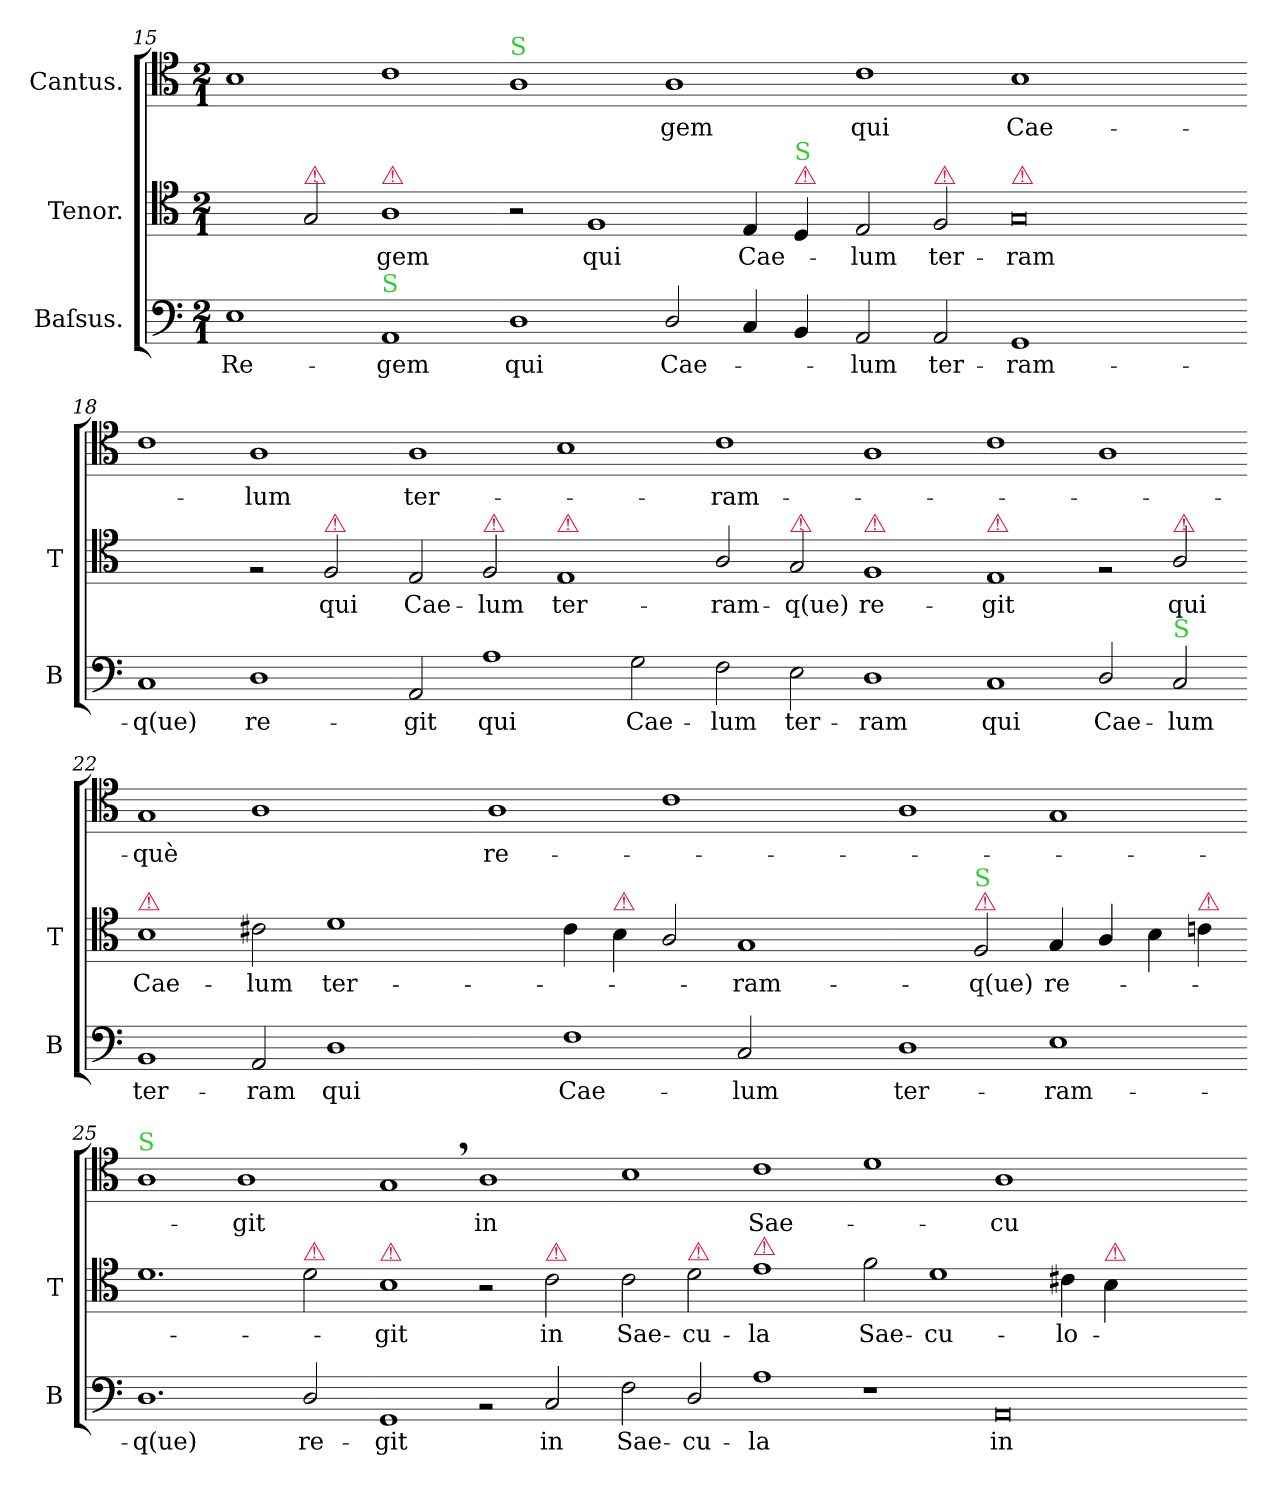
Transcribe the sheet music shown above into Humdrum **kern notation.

**kern	**text	**kern	**text	**kern	**text
*part3	*part3	*part2	*part2	*part1	*part1
*staff3	*staff3	*staff2	*staff2	*staff1	*staff1
*I"Baſsus.	*	*I"Tenor.	*	*I"Cantus.	*
*I'B	*	*I'T	*	*	*
*clefF4	*	*clefC4	*	*clefC4	*
*k[]	*	*k[]	*	*k[]	*
*M2/1	*	*M2/1	*	*M2/1	*
=15	=15	=15	=15	=15	=15
1E	Re-	2ryy	.	1B	.
!	!	!LO:TX:a:color=crimson:t=⚠	!	!	!
.	.	2G/	.	.	.
!	!	!LO:TX:a:color=crimson:t=⚠	!	!	!
!LO:TX:a:color=limegreen:t=S	!	!	!	!	!
1AA	-gem	1A	-gem	1c	.
=16-	=16-	=16-	=16-	=16-	=16-
!	!	!	!	!LO:TX:a:color=limegreen:t=S	!
1D	qui	2r	.	1A	.
.	.	1F	qui	.	.
2D/	Cae-	.	.	1A	-gem
4C/	.	4E/	Cae-	.	.
!	!	!LO:TX:a:color=crimson:t=⚠	!	!	!
!	!	!LO:TX:a:color=limegreen:t=S	!	!	!
4BB/	.	4D/	.	.	.
=17-	=17-	=17-	=17-	=17-	=17-
2AA/	lum	2E/	-lum	1c	qui
!	!	!LO:TX:a:color=crimson:t=⚠	!	!	!
2AA/	ter-	2F/	ter-	.	.
!	!	!LO:TX:a:color=crimson:t=⚠	!	!	!
1GG	-ram-	0G	-ram	1B	Cae-
1ryy	.	.	.	1ryy	.
=18-	=18-	=18-	=18-	=18-	=18-
1C	-q(ue)	1ryy	.	1c	.
1D	re-	2rF	.	1A	-lum
!	!	!LO:TX:a:color=crimson:t=⚠	!	!	!
.	.	2F/	qui	.	.
=19-	=19-	=19-	=19-	=19-	=19-
2AA/	-git	2E/	Cae-	1A	ter-
!	!	!LO:TX:a:color=crimson:t=⚠	!	!	!
1A	qui	2F/	-lum	.	.
!	!	!LO:TX:a:color=crimson:t=⚠	!	!	!
.	.	1E	ter-	1B	.
2G\	Cae-	.	.	.	.
=20-	=20-	=20-	=20-	=20-	=20-
2F\	-lum	2A/	-ram-	1c	-ram-
!	!	!LO:TX:a:color=crimson:t=⚠	!	!	!
2E\	ter-	2G/	-q(ue)	.	.
!	!	!LO:TX:a:color=crimson:t=⚠	!	!	!
1D	-ram	1F	re-	1A	.
=21-	=21-	=21-	=21-	=21-	=21-
!	!	!LO:TX:a:color=crimson:t=⚠	!	!	!
1C	qui	1E	-git	1c	.
2D/	Cae-	2rF	.	1A	.
!	!	!LO:TX:a:color=crimson:t=⚠	!	!	!
!LO:TX:a:color=limegreen:t=S	!	!	!	!	!
2C/	-lum	2A/	qui	.	.
=22-	=22-	=22-	=22-	=22-	=22-
!	!	!LO:TX:a:color=crimson:t=⚠	!	!	!
1BB	ter-	1B	Cae-	1G	-què
2AA/	-ram	2c#X\	-lum	1A	.
1D\	qui	1d\	ter-	.	.
.	.	.	.	2ryy	.
=23-	=23-	=23-	=23-	=23-	=23-
2ryy	.	2ryy	.	1A	re-
1F	Cae-	4c#\	.	.	.
!	!	!LO:TX:a:color=crimson:t=⚠	!	!	!
.	.	4B\	.	.	.
.	.	2A/	.	1c	.
2C/	-lum	1G/	-ram-	.	.
2ryy	.	.	.	2ryy	.
=24-	=24-	=24-	=24-	=24-	=24-
1D	ter-	2ryy	.	1A	.
!	!	!LO:TX:a:color=crimson:t=⚠	!	!	!
!	!	!LO:TX:a:color=limegreen:t=S	!	!	!
.	.	2F/	-q(ue)	.	.
1E	-ram-	4G/	re-	1G	.
.	.	4A/	.	.	.
.	.	4B\	.	.	.
!	!	!LO:TX:a:color=crimson:t=⚠	!	!	!
.	.	4cn\	.	.	.
=25-	=25-	=25-	=25-	=25-	=25-
!	!	!	!	!LO:TX:a:color=limegreen:t=S	!
1.D	-q(ue)	1.d	.	1A	.
.	.	.	.	1A	-git
!	!	!LO:TX:a:color=crimson:t=⚠	!	!	!
2D/	re-	2d\	.	.	.
=26-	=26-	=26-	=26-	=26-	=26-
!	!	!LO:TX:a:color=crimson:t=⚠	!	!	!
1GG	-git	1B	-git	1G,<	.
2rBB	.	2r	.	1A	in
!	!	!LO:TX:a:color=crimson:t=⚠	!	!	!
2C/	in	2c\	in	.	.
=27-	=27-	=27-	=27-	=27-	=27-
2F\	Sae-	2c\	Sae-	1B	.
!	!	!LO:TX:a:color=crimson:t=⚠	!	!	!
2D/	-cu-	2d\	-cu-	.	.
!	!	!LO:TX:a:color=crimson:t=⚠	!	!	!
1A	-la	1e	-la	1c	Sae-
=28-	=28-	=28-	=28-	=28-	=28-
1r	.	2f\	Sae-	1d	.
.	.	1d	-cu-	.	.
!	!LO:LY:i	!	!	!	!
0AA	in	.	.	1A	-cu-
.	.	4c#X\	-lo-	.	.
!	!	!LO:TX:a:color=crimson:t=⚠	!	!	!
.	.	4B\	.	.	.
.	.	1ryy	.	1ryy	.
=-	=-	=-	=-	=-	=-
*-	*-	*-	*-	*-	*-
